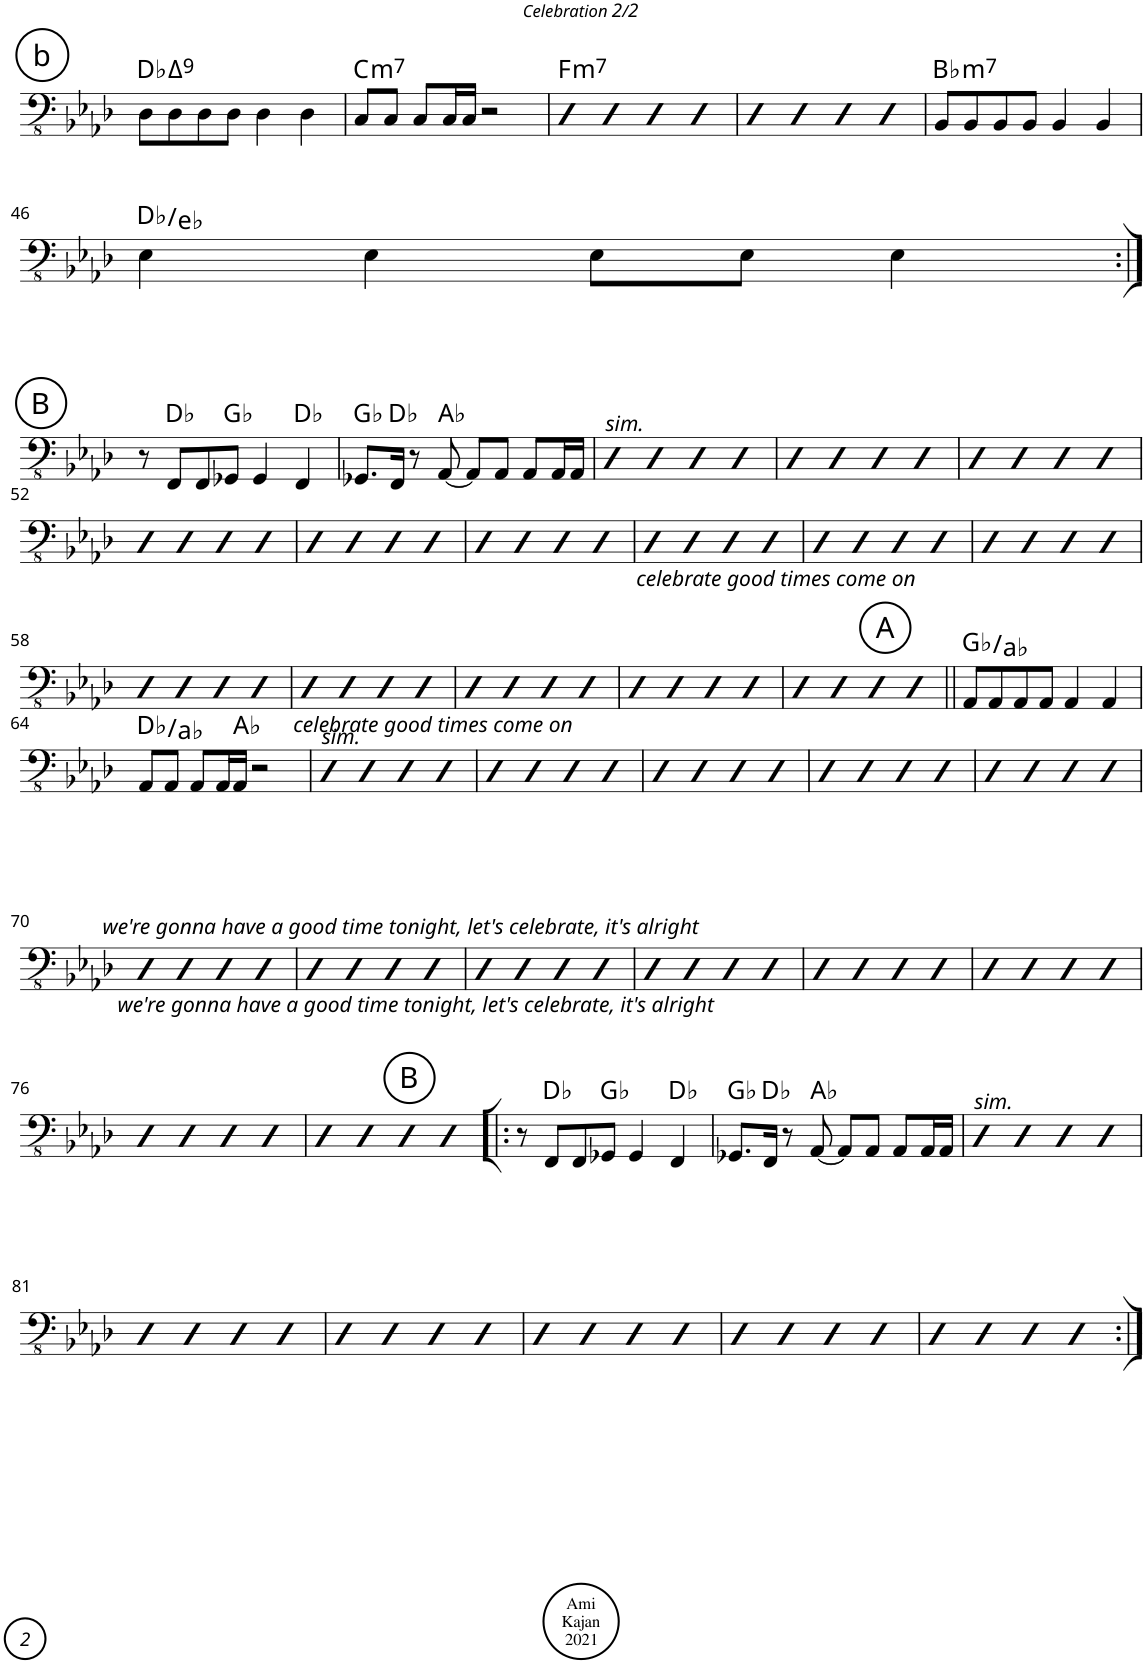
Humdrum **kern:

**kern	**harte
*part1	*part1
*staff1	*
*I"Acoustic Bass	*
*I'Bass	*
!!LO:PB:g=z
*clefFv4	*
*k[b-e-a-d-]	*
*M4/4	*
*met(c)	*
!!LO:REH:place=s1:a:cj:enc=circle:fs=14:t=b
=41	=41
!	!LO:H:kt=9
8DD-\L	Db:maj9
8DD-\	.
8DD-\	.
8DD-\J	.
4DD-\	.
4DD-\	.
=42	=42
!	!LO:H:kt=m7
8CC/L	C:min7
8CC/J	.
8CC/L	.
16CC/L	.
16CC/JJ	.
2r	.
=43	=43
!	!LO:H:kt=m7
4DD-	F:min7
4DD-	.
4DD-	.
4DD-	.
=44	=44
4DD-	.
4DD-	.
4DD-	.
4DD-	.
=45	=45
!	!LO:H:kt=m7
8BBB-/L	Bb:min7
8BBB-/	.
8BBB-/	.
8BBB-/J	.
4BBB-/	.
4BBB-/	.
!!LO:LB:g=z
=46	=46
4EE-\	Db:maj/2
4EE-\	.
8EE-\L	.
8EE-\J	.
4EE-\	.
!!LO:LB:g=z
!!LO:REH:place=s1:a:cj:enc=circle:fs=14:t=B
=47:|!	=47:|!
8r	.
8FFF/L	Db:maj
8FFF/	.
8GGG-X/J	Gb:maj
4GGG-/	.
4FFF/	Db:maj
=48	=48
8.GGG-X/L	Gb:maj
16FFF/Jk	Db:maj
8r	.
[8AAA-/	Ab:maj
8AAA-/L]	.
8AAA-/J	.
8AAA-/L	.
16AAA-/L	.
16AAA-/JJ	.
=49	=49
!LO:TX:a:i:t=sim.	!
4DD-	.
4DD-	.
4DD-	.
4DD-	.
=50	=50
4DD-	.
4DD-	.
4DD-	.
4DD-	.
=51	=51
4DD-	.
4DD-	.
4DD-	.
4DD-	.
!!LO:LB:g=z
=52	=52
4DD-	.
4DD-	.
4DD-	.
4DD-	.
=53	=53
4DD-	.
4DD-	.
4DD-	.
4DD-	.
=54	=54
4DD-	.
4DD-	.
4DD-	.
4DD-	.
=55	=55
!LO:TX:b:i:t=celebrate good times come on	!
4DD-	.
4DD-	.
4DD-	.
4DD-	.
=56	=56
4DD-	.
4DD-	.
4DD-	.
4DD-	.
=57	=57
4DD-	.
4DD-	.
4DD-	.
4DD-	.
!!LO:LB:g=z
=58	=58
4DD-	.
4DD-	.
4DD-	.
4DD-	.
=59	=59
!LO:TX:b:i:t=celebrate good times come on	!
4DD-	.
4DD-	.
4DD-	.
4DD-	.
=60	=60
4DD-	.
4DD-	.
4DD-	.
4DD-	.
=61	=61
4DD-	.
4DD-	.
4DD-	.
4DD-	.
=62	=62
4DD-	.
4DD-	.
4DD-	.
4DD-	.
!!LO:REH:place=s1:a:cj:enc=circle:fs=14:t=A
=63||	=63||
8AAA-/L	Gb:maj/2
8AAA-/	.
8AAA-/	.
8AAA-/J	.
4AAA-/	.
4AAA-/	.
!!LO:LB:g=z
=64	=64
8AAA-/L	Db:maj/5
8AAA-/J	.
8AAA-/L	.
16AAA-/L	.
16AAA-/JJ	Ab:maj
2r	.
=65	=65
!LO:TX:a:i:t=sim.	!
4DD-	.
4DD-	.
4DD-	.
4DD-	.
=66	=66
4DD-	.
4DD-	.
4DD-	.
4DD-	.
=67	=67
4DD-	.
4DD-	.
4DD-	.
4DD-	.
=68	=68
4DD-	.
4DD-	.
4DD-	.
4DD-	.
=69	=69
4DD-	.
4DD-	.
4DD-	.
4DD-	.
!!LO:LB:g=z
=70	=70
!LO:TX:a:i:t=we're gonna have a good time tonight, let's celebrate, it's alright	!
!LO:TX:b:i:t=we're gonna have a good time tonight, let's celebrate, it's alright	!
4DD-	.
4DD-	.
4DD-	.
4DD-	.
=71	=71
4DD-	.
4DD-	.
4DD-	.
4DD-	.
=72	=72
4DD-	.
4DD-	.
4DD-	.
4DD-	.
=73	=73
4DD-	.
4DD-	.
4DD-	.
4DD-	.
=74	=74
4DD-	.
4DD-	.
4DD-	.
4DD-	.
=75	=75
4DD-	.
4DD-	.
4DD-	.
4DD-	.
!!LO:LB:g=z
=76	=76
4DD-	.
4DD-	.
4DD-	.
4DD-	.
=77	=77
4DD-	.
4DD-	.
4DD-	.
4DD-	.
!!LO:REH:place=s1:a:cj:enc=circle:fs=14:t=B
=78!|:	=78!|:
8r	.
8FFF/L	Db:maj
8FFF/	.
8GGG-X/J	Gb:maj
4GGG-/	.
4FFF/	Db:maj
=79	=79
8.GGG-X/L	Gb:maj
16FFF/Jk	Db:maj
8r	.
[8AAA-/	Ab:maj
8AAA-/L]	.
8AAA-/J	.
8AAA-/L	.
16AAA-/L	.
16AAA-/JJ	.
=80	=80
!LO:TX:a:i:t=sim.	!
4DD-	.
4DD-	.
4DD-	.
4DD-	.
!!LO:LB:g=z
=81	=81
4DD-	.
4DD-	.
4DD-	.
4DD-	.
=82	=82
4DD-	.
4DD-	.
4DD-	.
4DD-	.
=83	=83
4DD-	.
4DD-	.
4DD-	.
4DD-	.
=84	=84
4DD-	.
4DD-	.
4DD-	.
4DD-	.
=85	=85
4DD-	.
4DD-	.
4DD-	.
4DD-	.
=:|!	=:|!
*-	*-
